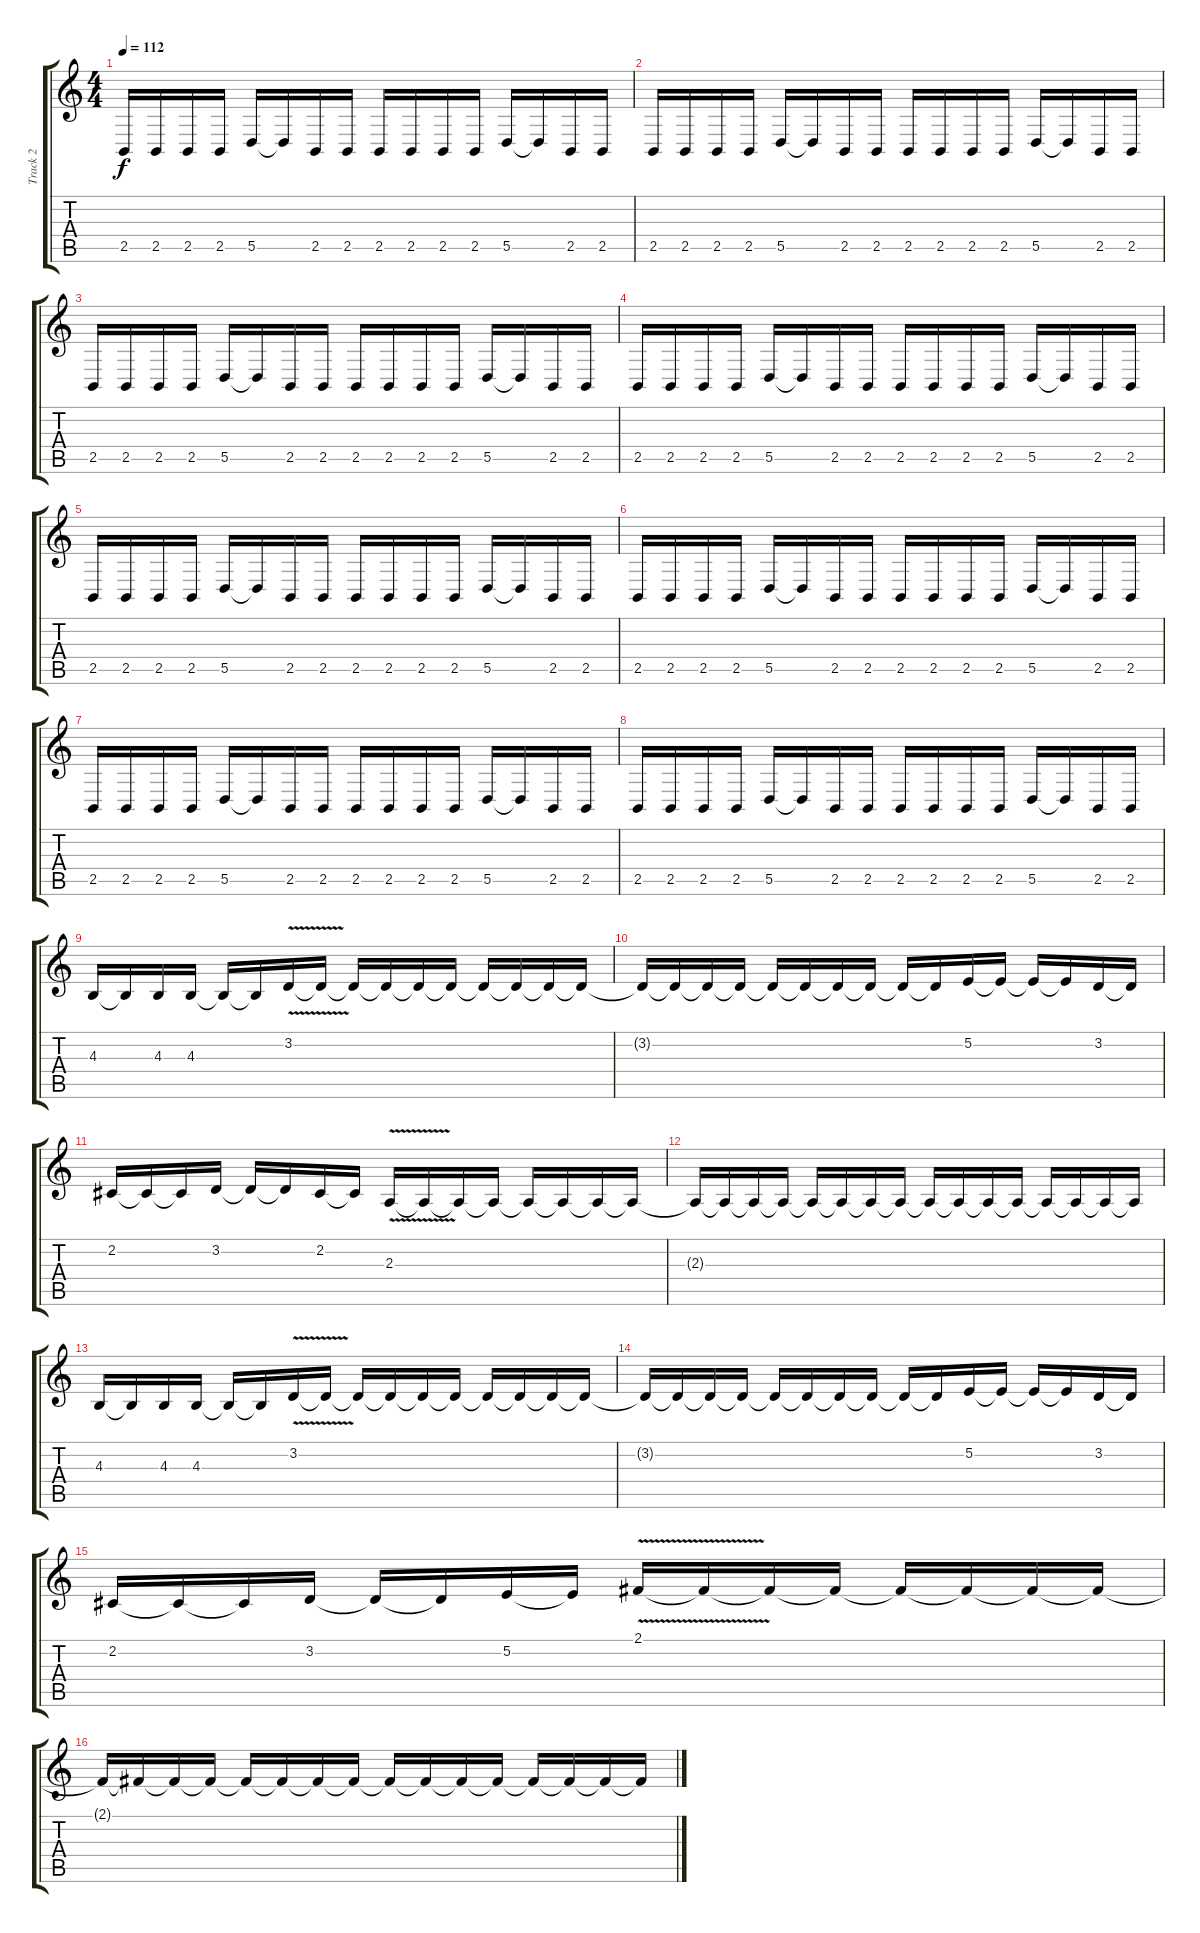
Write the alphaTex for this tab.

\track ("Track 2" "Track 2") {instrument lead5charang}
\staff {score tabs}
\tuning (E4 B3 G3 D3 A2 E2) {hide}
\ts (4 4)
\tempo 112
\clef g2
\ks c
2.5.16{dy f} 2.5.16 2.5.16 2.5.16 5.5.16 5.5{t}.16 2.5.16 2.5.16 2.5.16 2.5.16 2.5.16 2.5.16 5.5.16 5.5{t}.16 2.5.16 2.5.16 |
2.5.16 2.5.16 2.5.16 2.5.16 5.5.16 5.5{t}.16 2.5.16 2.5.16 2.5.16 2.5.16 2.5.16 2.5.16 5.5.16 5.5{t}.16 2.5.16 2.5.16 |
2.5.16 2.5.16 2.5.16 2.5.16 5.5.16 5.5{t}.16 2.5.16 2.5.16 2.5.16 2.5.16 2.5.16 2.5.16 5.5.16 5.5{t}.16 2.5.16 2.5.16 |
2.5.16 2.5.16 2.5.16 2.5.16 5.5.16 5.5{t}.16 2.5.16 2.5.16 2.5.16 2.5.16 2.5.16 2.5.16 5.5.16 5.5{t}.16 2.5.16 2.5.16 |
2.5.16 2.5.16 2.5.16 2.5.16 5.5.16 5.5{t}.16 2.5.16 2.5.16 2.5.16 2.5.16 2.5.16 2.5.16 5.5.16 5.5{t}.16 2.5.16 2.5.16 |
2.5.16 2.5.16 2.5.16 2.5.16 5.5.16 5.5{t}.16 2.5.16 2.5.16 2.5.16 2.5.16 2.5.16 2.5.16 5.5.16 5.5{t}.16 2.5.16 2.5.16 |
2.5.16 2.5.16 2.5.16 2.5.16 5.5.16 5.5{t}.16 2.5.16 2.5.16 2.5.16 2.5.16 2.5.16 2.5.16 5.5.16 5.5{t}.16 2.5.16 2.5.16 |
2.5.16 2.5.16 2.5.16 2.5.16 5.5.16 5.5{t}.16 2.5.16 2.5.16 2.5.16 2.5.16 2.5.16 2.5.16 5.5.16 5.5{t}.16 2.5.16 2.5.16 |
4.3.16 4.3{t}.16 4.3.16 4.3.16 4.3{t}.16 4.3{t}.16 3.2{v}.16 3.2{t}.16 3.2{t}.16 3.2{t}.16 3.2{t}.16 3.2{t}.16 3.2{t}.16 3.2{t}.16 3.2{t}.16 3.2{t}.16 |
3.2{t}.16 3.2{t}.16 3.2{t}.16 3.2{t}.16 3.2{t}.16 3.2{t}.16 3.2{t}.16 3.2{t}.16 3.2{t}.16 3.2{t}.16 5.2.16 5.2{t}.16 5.2{t}.16 5.2{t}.16 3.2.16 3.2{t}.16 |
2.2.16 2.2{t}.16 2.2{t}.16 3.2.16 3.2{t}.16 3.2{t}.16 2.2.16 2.2{t}.16 2.3{v}.16 2.3{t}.16 2.3{t}.16 2.3{t}.16 2.3{t}.16 2.3{t}.16 2.3{t}.16 2.3{t}.16 |
2.3{t}.16 2.3{t}.16 2.3{t}.16 2.3{t}.16 2.3{t}.16 2.3{t}.16 2.3{t}.16 2.3{t}.16 2.3{t}.16 2.3{t}.16 2.3{t}.16 2.3{t}.16 2.3{t}.16 2.3{t}.16 2.3{t}.16 2.3{t}.16 |
4.3.16 4.3{t}.16 4.3.16 4.3.16 4.3{t}.16 4.3{t}.16 3.2{v}.16 3.2{t}.16 3.2{t}.16 3.2{t}.16 3.2{t}.16 3.2{t}.16 3.2{t}.16 3.2{t}.16 3.2{t}.16 3.2{t}.16 |
3.2{t}.16 3.2{t}.16 3.2{t}.16 3.2{t}.16 3.2{t}.16 3.2{t}.16 3.2{t}.16 3.2{t}.16 3.2{t}.16 3.2{t}.16 5.2.16 5.2{t}.16 5.2{t}.16 5.2{t}.16 3.2.16 3.2{t}.16 |
2.2.16 2.2{t}.16 2.2{t}.16 3.2.16 3.2{t}.16 3.2{t}.16 5.2.16 5.2{t}.16 2.1{v}.16 2.1{t}.16 2.1{t}.16 2.1{t}.16 2.1{t}.16 2.1{t}.16 2.1{t}.16 2.1{t}.16 |
2.1{t}.16 2.1{t}.16 2.1{t}.16 2.1{t}.16 2.1{t}.16 2.1{t}.16 2.1{t}.16 2.1{t}.16 2.1{t}.16 2.1{t}.16 2.1{t}.16 2.1{t}.16 2.1{t}.16 2.1{t}.16 2.1{t}.16 2.1{t}.16
